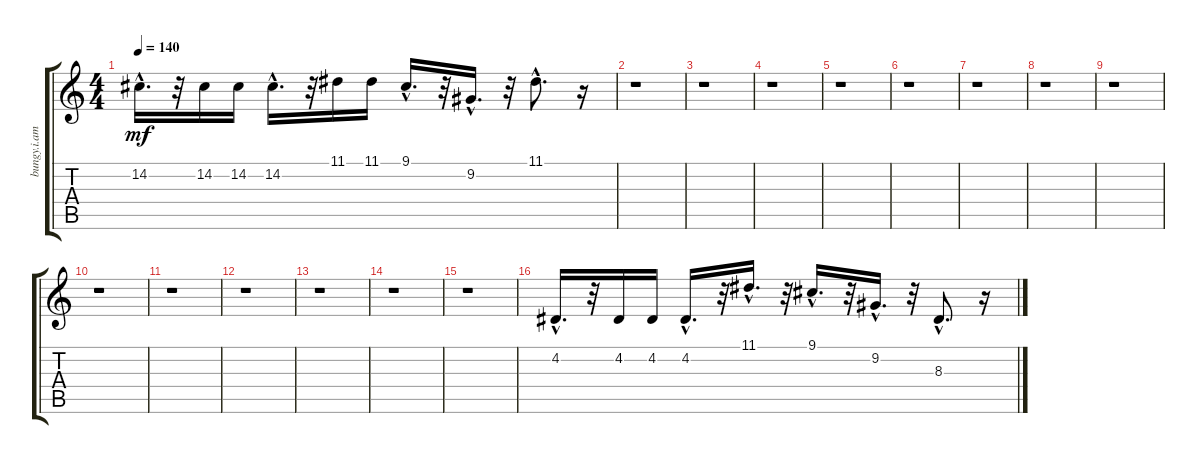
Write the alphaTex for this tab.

\track ("bungy.i.am" "bungy.i.am") {instrument musicbox}
\staff {score tabs}
\tuning (E4 B3 G3 D3 A2 E2) {hide}
\ts (4 4)
\tempo 140
\clef g2
\ks c
14.2{hac}.16{d dy mf} r.32 14.2.16 14.2.16 14.2{hac}.16{d} r.32 11.1.16 11.1.16 9.1{hac}.16{d} r.32 9.2{hac}.16{d} r.32 11.1{hac}.8{d} r.16 |
r.1 |
r.1 |
r.1 |
r.1 |
r.1 |
r.1 |
r.1 |
r.1 |
r.1 |
r.1 |
r.1 |
r.1 |
r.1 |
r.1 |
4.2{hac}.16{d} r.32 4.2.16 4.2.16 4.2{hac}.16{d} r.32 11.1{hac}.16{d} r.32 9.1{hac}.16{d} r.32 9.2{hac}.16{d} r.32 8.3{hac}.8{d} r.16
